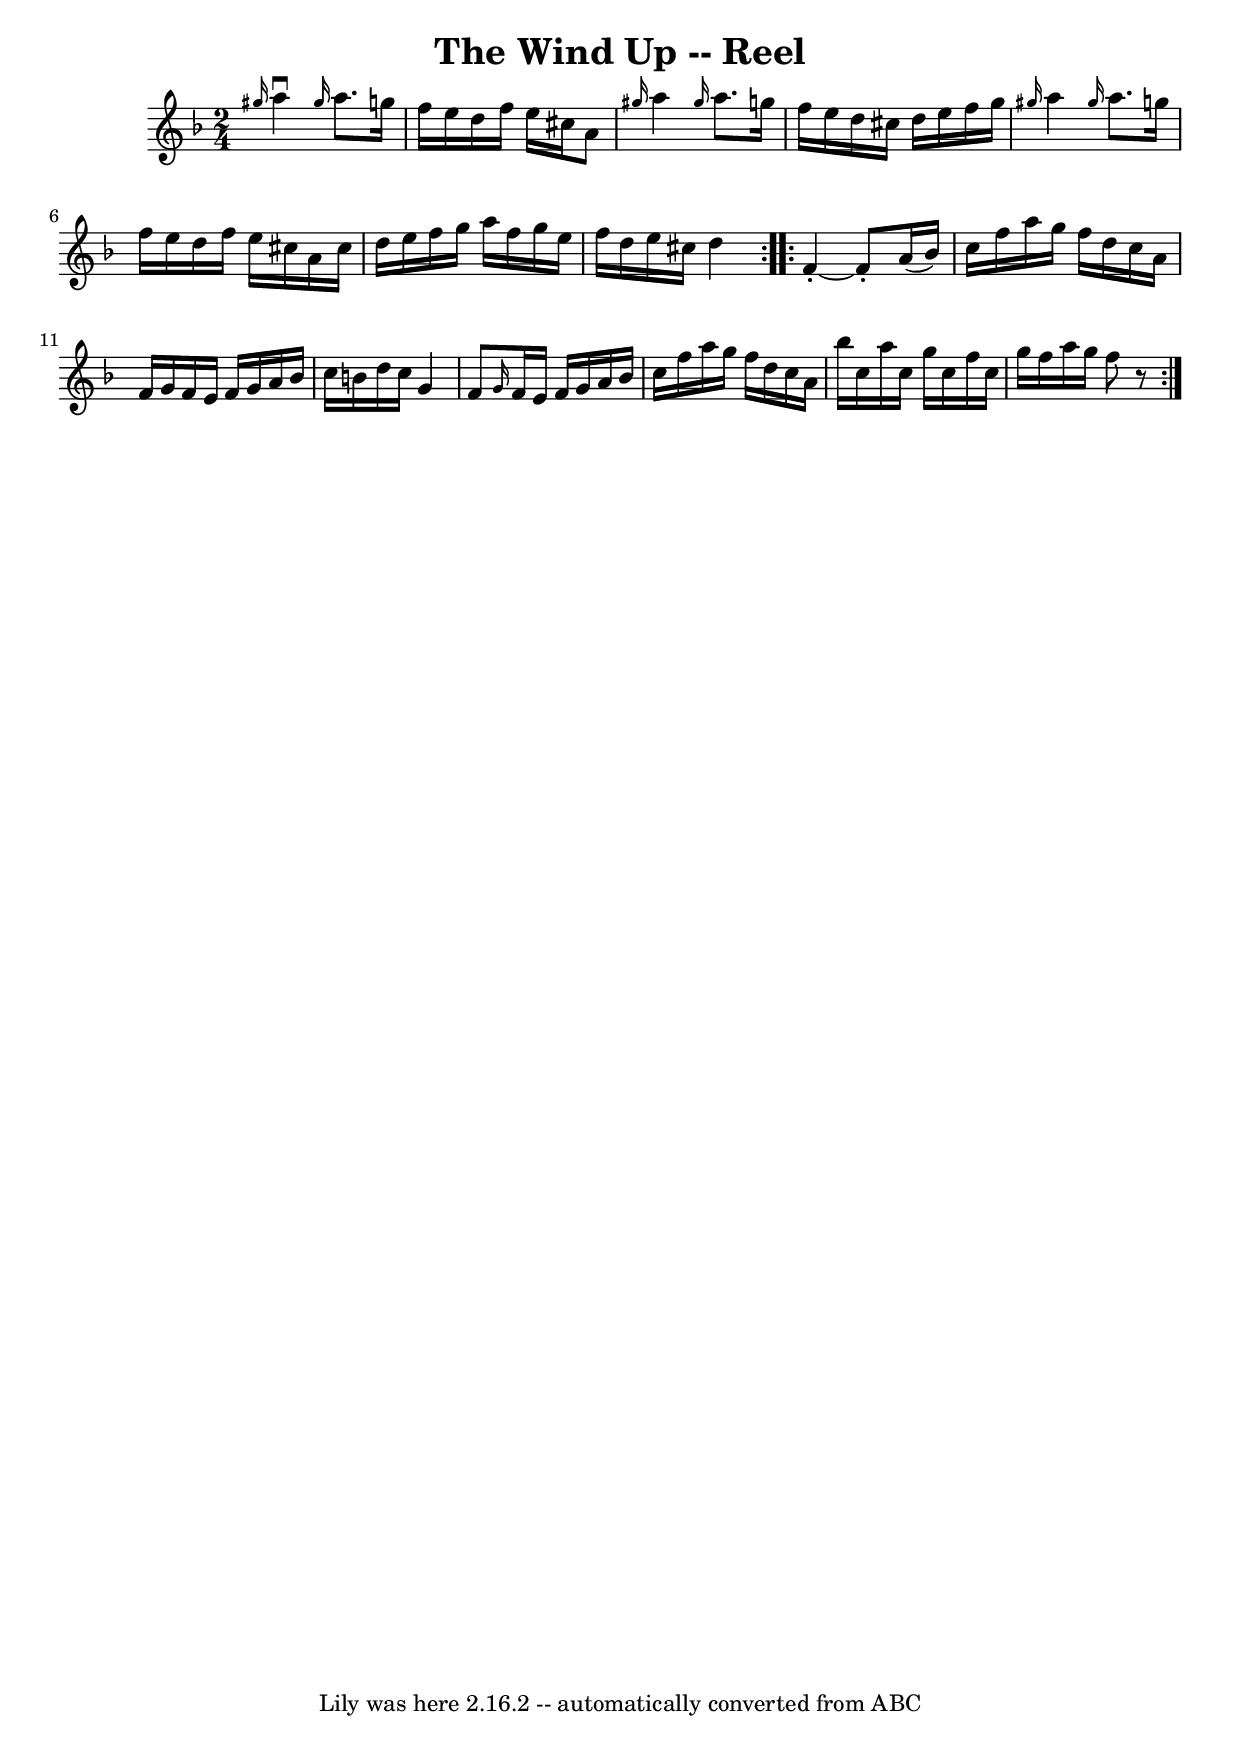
\version "2.7.40"
\include "Mammoth.ily"
\header {
	%% book = "Ryan's Mammoth Collection"
	crossRefNumber = "1"
	footnotes = ""
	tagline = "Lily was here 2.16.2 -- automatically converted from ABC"
	title = "The Wind Up -- Reel"
}
voicedefault =  {


\repeat volta 2 {
\time 2/4 
\key d \minor   \grace { gis''16  } a''4^\downbow \grace {    
gis''16  } a''8. g''!16  |
 f''16 e''16 d''16 f''16    
e''16 cis''16 a'8  |
 \grace { gis''16  } a''4  \grace {    
gis''16  } a''8. g''!16  |
 f''16 e''16 d''16 cis''16    
d''16 e''16 f''16 g''16  |
     \grace { gis''16  } a''4  
\grace { gis''16  } a''8. g''!16  |
 f''16 e''16 d''16    
f''16 e''16 cis''16 a'16 cis''16  |
 d''16 e''16    
f''16 g''16 a''16 f''16 g''16 e''16  |
 f''16 d''16   
 e''16 cis''16 d''4  } \repeat volta 2 { f'4 -.  ~ f'8 -. a'16 (
 bes'16) |
 c''16 f''16 a''16 g''16 f''16 d''16    
c''16 a'16  |
 f'16 g'16 f'16 e'16 f'16 g'16 a'16  
 bes'16  |
 c''16 b'16 d''16 c''16 g'4    |
 f'8 
 \grace { g'16  } f'16 e'16 f'16 g'16 a'16 bes'16  |
 
 c''16 f''16 a''16 g''16 f''16 d''16 c''16 a'16  |
 
 bes''16 c''16 a''16 c''16 g''16 c''16 f''16 c''16  
|
 g''16 f''16 a''16 g''16 f''8    r8 }   
}

\score{
    <<

	\context Staff="default"
	{
	    \voicedefault 
	}

    >>
	\layout {
	}
	\midi {}
}
